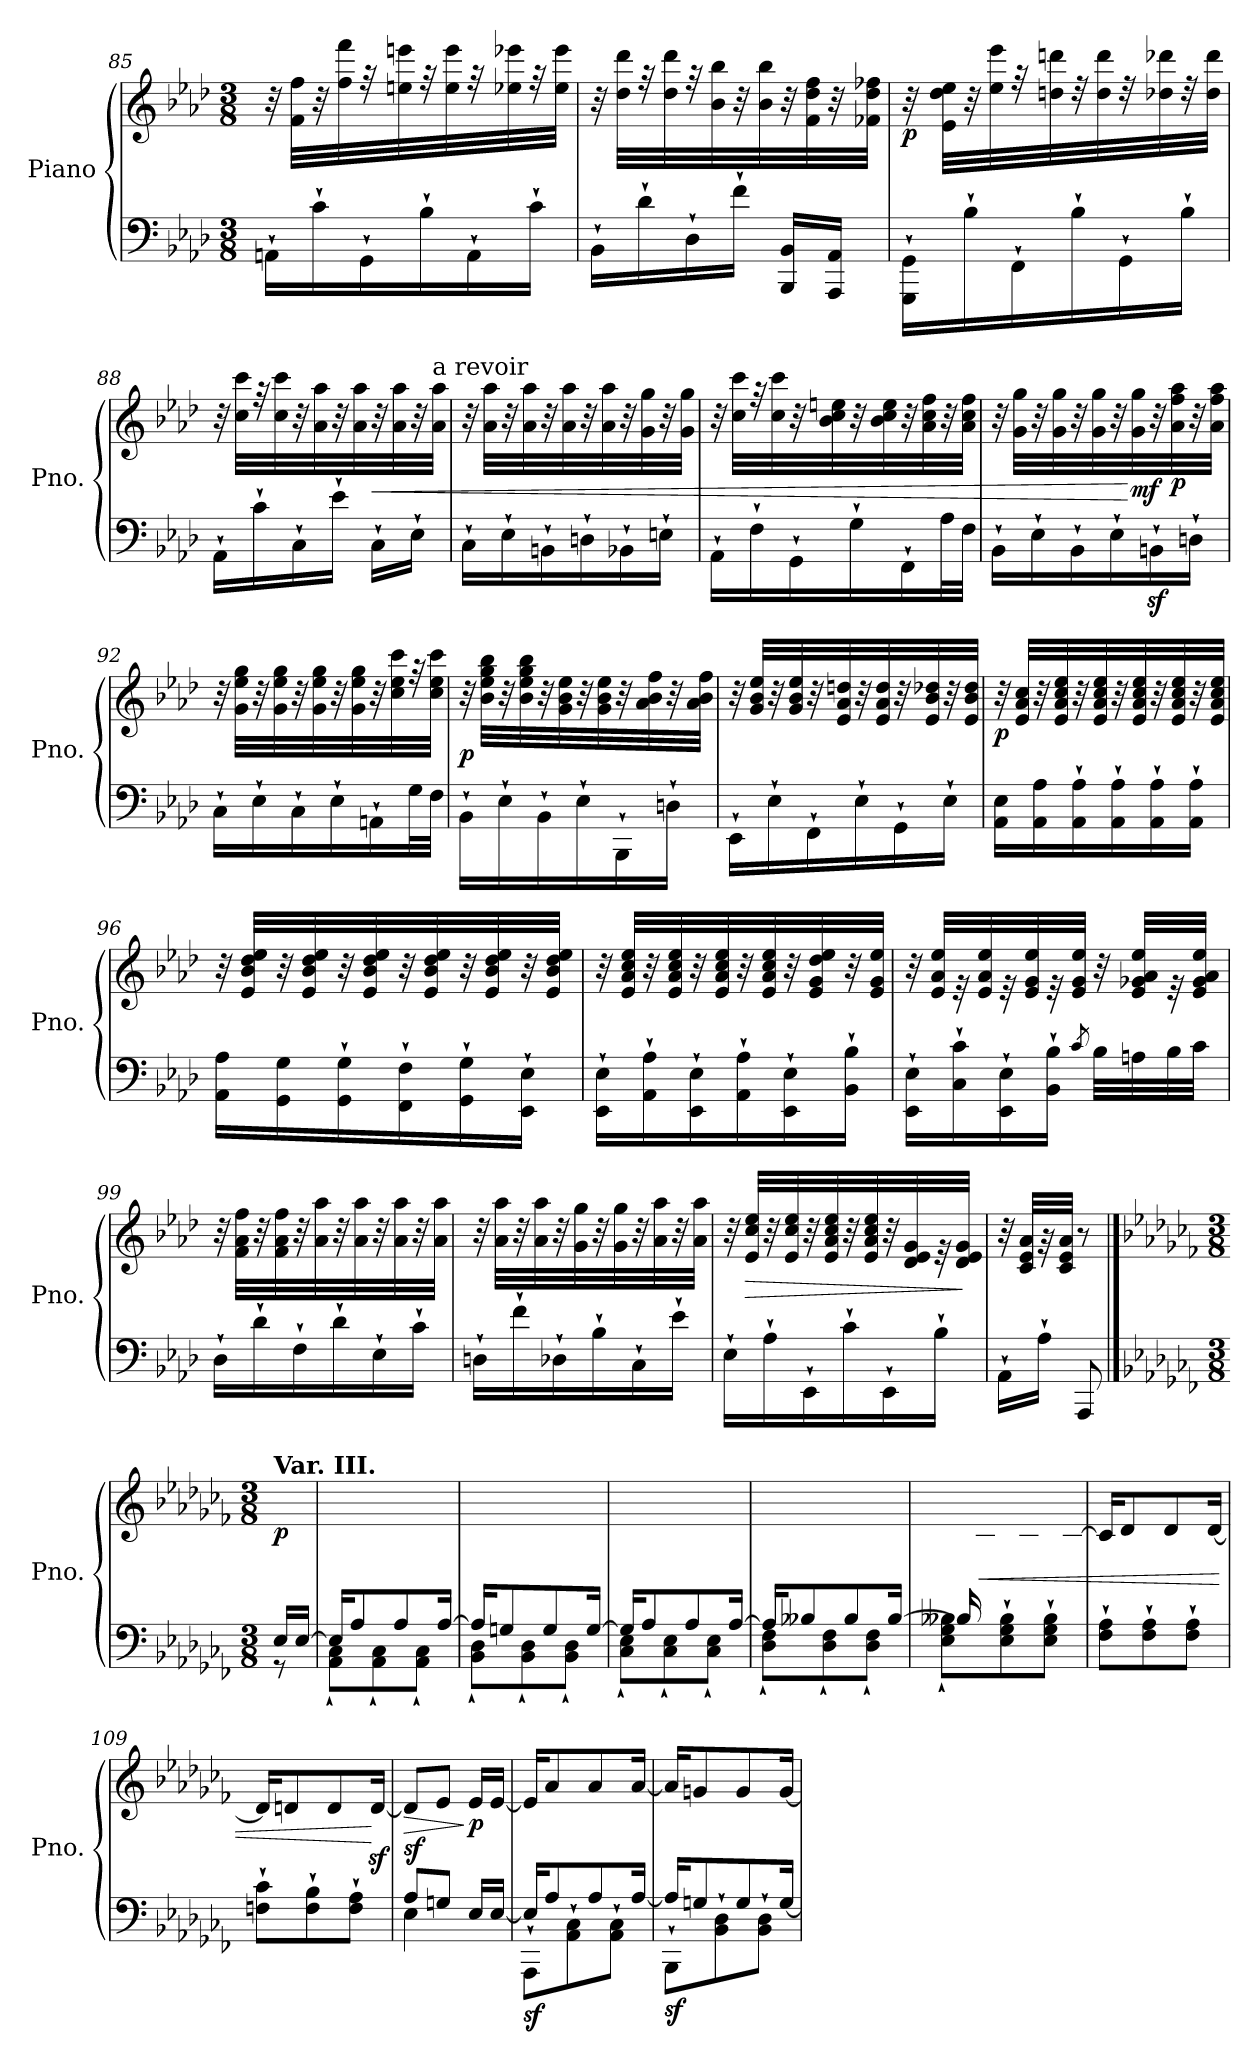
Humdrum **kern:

**kern	**kern	**dynam
*part1	*part1	*part1
*staff2	*staff1	*staff1/2
*I"Piano	*	*
*I'Pno.	*	*
*clefF4	*clefG2	*
*k[b-e-a-d-]	*k[b-e-a-d-]	*
*M3/8	*M3/8	*
=85	=85	=85
16AAn`\LL	32r	.
.	32f\ 32ff\LLL	.
16c`\	32r	.
.	32ff\ 32fff\	.
16GG`\	32r	.
.	32een\ 32eeen\	.
16B-`\	32r	.
.	32ee\ 32eee\	.
16AA`\	32r	.
.	32ee-X\ 32eee-X\	.
16c`\JJ	32r	.
.	32ee-\ 32eee-\JJJ	.
!!LO:PB:g=z
=86	=86	=86
16BB-`\LL	32r	.
.	32dd-\ 32ddd-\LLL	.
16d-`\	32r	.
.	32dd-\ 32ddd-\	.
16D-`\	32r	.
.	32b-\ 32bb-\	.
16f`\JJ	32r	.
.	32b-\ 32bb-\	.
16BBB-/ 16BB-/LL	32r	.
!	!	!LO:DY:b
.	32f\ 32dd-\ 32ff\	other-dynamics
16AAA-/ 16AA-/JJ	32r	.
.	32f-X\ 32dd-\ 32ff-X\JJJ	.
=87	=87	=87
!	!	!LO:DY:b
16GGG\` 16GG\`LL	32r	p
.	32e-\ 32dd-\ 32ee-\LLL	.
16B-`\	32r	.
.	32ee-\ 32eee-\	.
16FF`\	32r	.
.	32ddn\ 32dddn\	.
16B-`\	32rdd	.
.	32dd\ 32ddd\	.
16GG`\	32rdd	.
.	32dd-X\ 32ddd-X\	.
16B-`\JJ	32rdd	.
.	32dd-\ 32ddd-\JJJ	.
=88	=88	=88
16AA-`\LL	32r	.
.	32cc\ 32ccc\LLL	.
16c`\	32r	.
.	32cc\ 32ccc\	.
16C`\	32r	.
.	32a-\ 32aa-\	.
16e-`\JJ	32r	.
.	32a-\ 32aa-\	.
!	!	!LO:HP:b
16C`\LL	32r	<
.	32a-\ 32aa-\	.
16E-`\JJ	32r	.
!	!LO:TX:a:t=a revoir	!
.	32a-\ 32aa-\JJJ	.
!!LO:LB:g=z
=89	=89	=89
16C`\LL	32r	.
.	32a-\ 32aa-\LLL	.
16E-`\	32r	.
.	32a-\ 32aa-\	.
16BBn`\	32r	.
.	32a-\ 32aa-\	.
16Dn`\	32r	.
.	32a-\ 32aa-\	.
16BB-X`\	32r	.
.	32g\ 32gg\	.
16En`\JJ	32r	.
.	32g\ 32gg\JJJ	.
=90	=90	=90
16AA-`\LL	32r	.
.	32cc\ 32ccc\LLL	.
16F`\	32r	.
.	32cc\ 32ccc\	.
16GG`\	32r	.
.	32b-\ 32cc\ 32een\	.
16G`\	32r	.
.	32b-\ 32cc\ 32ee\	.
16FF`\	32r	.
.	32a-\ 32cc\ 32ff\	.
32A-\L	32r	.
32F\JJJ	32a-\ 32cc\ 32ff\JJJ	.
=91	=91	=91
16BB-`\LL	32r	.
.	32g\ 32gg\LLL	.
16E-`\	32r	.
.	32g\ 32gg\	.
16BB-`\	32r	.
.	32g\ 32gg\	.
16E-`\	32r	.
!	!	!LO:DY:n=1:b
.	32g\ 32gg\	[ mf
16BBnz<`\	32r	.
!	!	!LO:DY:n=2:b
.	32a-\ 32ff\ 32aa-\	p
16Dn`\JJ	32r	.
.	32a-\ 32ff\ 32aa-\JJJ	.
!!LO:LB:g=z
=92	=92	=92
16C`\LL	32r	.
.	32g\ 32ee-\ 32gg\LLL	.
16E-`\	32r	.
.	32g\ 32ee-\ 32gg\	.
16C`\	32r	.
.	32g\ 32ee-\ 32gg\	.
16E-`\	32r	.
.	32g\ 32ee-\ 32gg\	.
16AAn`\	32r	.
!	!	!LO:DY:b
.	32cc\ 32ee-\ 32ccc\	other-dynamics
32G\L	32r	.
32F\JJJ	32cc\ 32ee-\ 32ccc\JJJ	.
=93	=93	=93
!	!	!LO:DY:b
16BB-`\LL	32r	p
.	32b-\ 32ee-\ 32gg\ 32bb-\LLL	.
16E-`\	32r	.
.	32b-\ 32ee-\ 32gg\ 32bb-\	.
16BB-`\	32r	.
.	32g\ 32b-\ 32ee-\	.
16E-`\	32r	.
.	32g\ 32b-\ 32ee-\	.
16BBB-`\	32r	.
.	32a-\ 32b-\ 32ff\	.
16Dn`\JJ	32r	.
.	32a-\ 32b-\ 32ff\JJJ	.
=94	=94	=94
16EE-`\LL	32r	.
.	32g/ 32b-/ 32ee-/LLL	.
16E-`\	32r	.
.	32g/ 32b-/ 32ee-/	.
16FF`\	32r	.
.	32e-/ 32a-/ 32ddn/	.
16E-`\	32r	.
.	32e-/ 32a-/ 32dd/	.
16GG`\	32r	.
.	32e-/ 32b-/ 32dd-X/	.
16E-`\JJ	32r	.
.	32e-/ 32b-/ 32dd-/JJJ	.
!!LO:LB:g=z
=95	=95	=95
!	!	!LO:DY:b
16AA-\ 16E-\LL	32r	p
.	32e-/ 32a-/ 32cc/LLL	.
16AA-\ 16A-\	32r	.
.	32e-/ 32a-/ 32cc/ 32ee-/	.
16AA-\` 16A-\`	32r	.
.	32e-/ 32a-/ 32cc/ 32ee-/	.
16AA-\` 16A-\`	32r	.
.	32e-/ 32a-/ 32cc/ 32ee-/	.
16AA-\` 16A-\`	32r	.
.	32e-/ 32a-/ 32cc/ 32ee-/	.
16AA-\` 16A-\`JJ	32r	.
.	32e-/ 32a-/ 32cc/ 32ee-/JJJ	.
=96	=96	=96
16AA-\ 16A-\LL	32r	.
.	32e-/ 32b-/ 32dd-/ 32ee-/LLL	.
16GG\ 16G\	32r	.
.	32e-/ 32b-/ 32dd-/ 32ee-/	.
16GG\` 16G\`	32r	.
.	32e-/ 32b-/ 32dd-/ 32ee-/	.
16FF\` 16F\`	32r	.
.	32e-/ 32b-/ 32dd-/ 32ee-/	.
16GG\` 16G\`	32r	.
.	32e-/ 32b-/ 32dd-/ 32ee-/	.
16EE-\` 16E-\`JJ	32r	.
.	32e-/ 32b-/ 32dd-/ 32ee-/JJJ	.
!!LO:LB:g=z
=97	=97	=97
16EE-\` 16E-\`LL	32r	.
.	32e-/ 32a-/ 32cc/ 32ee-/LLL	.
16AA-\` 16A-\`	32r	.
.	32e-/ 32a-/ 32cc/ 32ee-/	.
16EE-\` 16E-\`	32r	.
.	32e-/ 32a-/ 32cc/ 32ee-/	.
16AA-\` 16A-\`	32r	.
.	32e-/ 32a-/ 32cc/ 32ee-/	.
16EE-\` 16E-\`	32r	.
.	32e-/ 32g/ 32dd-/ 32ee-/	.
16BB-\` 16B-\`JJ	32r	.
.	32e-/ 32g/ 32ee-/JJJ	.
=98	=98	=98
16EE-\` 16E-\`LL	32r	.
.	32e-/ 32a-/ 32ee-/LLL	.
16C\` 16c\`	32re	.
.	32e-/ 32a-/ 32ee-/	.
16EE-\` 16E-\`	32re	.
.	32e-/ 32g/ 32ee-/	.
16BB-\` 16B-\`JJ	32re	.
.	32e-/ 32g/ 32ee-/JJJ	.
8qc/	.	.
32B-\LLL	32r	.
32An\	32e-/ 32g-X/ 32a-/ 32ee-/LLL	.
32B-\	32re	.
32c\JJJ	32e-/ 32g-/ 32a-/ 32ee-/JJJ	.
=99	=99	=99
16D-`\LL	32r	.
.	32f\ 32a-\ 32ff\LLL	.
16d-`\	32r	.
.	32f\ 32a-\ 32ff\	.
16F`\	32r	.
.	32a-\ 32aa-\	.
16d-`\	32r	.
.	32a-\ 32aa-\	.
16E-`\	32r	.
.	32a-\ 32aa-\	.
16c`\JJ	32r	.
.	32a-\ 32aa-\JJJ	.
!!LO:LB:g=z
=100	=100	=100
16Dn`\LL	32r	.
.	32a-\ 32aa-\LLL	.
16f`\	32r	.
.	32a-\ 32aa-\	.
16D-X`\	32r	.
.	32g\ 32gg\	.
16B-`\	32r	.
.	32g\ 32gg\	.
16C`\	32r	.
.	32a-\ 32aa-\	.
16e-`\JJ	32r	.
.	32a-\ 32aa-\JJJ	.
=101	=101	=101
16E-`\LL	32r	.
!	!	!LO:HP:b
.	32e-/ 32cc/ 32ee-/LLL	>
16A-`\	32r	.
.	32e-/ 32cc/ 32ee-/	.
16EE-`\	32r	.
.	32e-/ 32a-/ 32cc/ 32ee-/	.
16c`\	32r	.
.	32e-/ 32a-/ 32cc/ 32ee-/	.
16EE-`\	32r	.
.	32d-/ 32e-/ 32g/	.
16B-`\JJ	32r	.
.	32d-/ 32e-/ 32g/JJJ	.
.	.	]
=102	=102	=102
16AA-`\LL	32r	.
.	32c/ 32e-/ 32a-/LLL	.
16A-`\JJ	32rg	.
.	32c/ 32e-/ 32a-/JJJ	.
*	*MM30	*
8AAA-/	8r	.
!!LO:PB:g=z
==102X3	==102X3	==102X3
*k[b-e-a-d-g-c-f-]	*k[b-e-a-d-g-c-f-]	*
*M3/8	*M3/8	*
*	*MM38	*
*^	*	*
!	!	!LO:TX:a:B:t=Var. III.	!
!	!	!	!LO:DY:b
16E-/LL	8rGG	8ryy	p
[16E-/JJ	.	.	.
=103	=103	=103	=103
*	*	*MM45	*
16E-/KL]	8AA-\` 8C-\`L	4.ryy	.
8A-/	.	.	.
.	8AA-\` 8C-\`	.	.
8A-/	.	.	.
.	8AA-\` 8C-\`J	.	.
[16A-/Jk	.	.	.
=104	=104	=104	=104
16A-/KL]	8BB-\` 8D-\`L	4.ryy	.
8Gn/	.	.	.
.	8BB-\` 8D-\`	.	.
8G/	.	.	.
.	8BB-\` 8D-\`J	.	.
[16G/Jk	.	.	.
=105	=105	=105	=105
16G/KL]	8C-\` 8E-\`L	4.ryy	.
8A-/	.	.	.
.	8C-\` 8E-\`	.	.
8A-/	.	.	.
.	8C-\` 8E-\`J	.	.
[16A-/Jk	.	.	.
=106	=106	=106	=106
16A-/KL]	8D-\` 8F-\`L	4.ryy	.
8B--X/	.	.	.
.	8D-\` 8F-\`	.	.
8B--/	.	.	.
.	8D-\` 8F-\`J	.	.
[16B--/Jk	.	.	.
!!LO:LB:g=z
=107	=107	=107	=107
16B--/KL]	8E-\` 8G-\` 8B--X\`L	16ryy	.
!	!	!	!LO:HP:b
4ryy	.	8cn\	<
.	8E-\` 8G-\` 8B--\`	.	.
.	.	8c\	.
.	8E-\` 8G-\` 8B--\`J	.	.
16ryy	.	[16c\Jk	.
*v	*v	*	*
=108	=108	=108
8F-\` 8A-\`L	16c/KL]	.
.	8d-/	.
8F-\` 8A-\`	.	.
.	8d-/	.
8F-\` 8A-\`J	.	.
.	[16d-/Jk	.
=109	=109	=109
8Fn\` 8c-\`L	16d-/KL]	.
.	8dn/	.
8F\` 8B-\`	.	.
.	8d/	.
8F\` 8A-\`J	.	.
.	[16dz</Jk	[
=110	=110	=110
*^	*	*
!	!	!	!LO:HP:b
!	!	!	!LO:DY:n=1:a=2
8A-/L	4E-\	8d/L]	> sf
8Gn/J	.	8e-/J	.
!	!	!	!LO:DY:n=2:b
8ryy	16E-/LL	16e-/LL	] p
.	[16E-/JJ	[16e-/JJ	.
=111	=111	=111	=111
!	!	!	!LO:DY:b=2
8AAA-`\L	16E-/KL]	16e-/KL]	sf
.	8A-/	8a-/	.
8AA-\` 8C-\`	.	.	.
.	8A-/	8a-/	.
8AA-\` 8C-\`J	.	.	.
.	[16A-/Jk	[16a-/Jk	.
=112	=112	=112	=112
!	!	!	!LO:DY:b=2
8BBB-`\L	16A-/KL]	16a-/KL]	sf
.	8Gn/	8gn/	.
8BB-\` 8D-\`	.	.	.
.	8G/	8g/	.
8BB-\` 8D-\`J	.	.	.
.	[16G/Jk	[16g/Jk	.
*v	*v	*	*
=	=	=
*-	*-	*-
